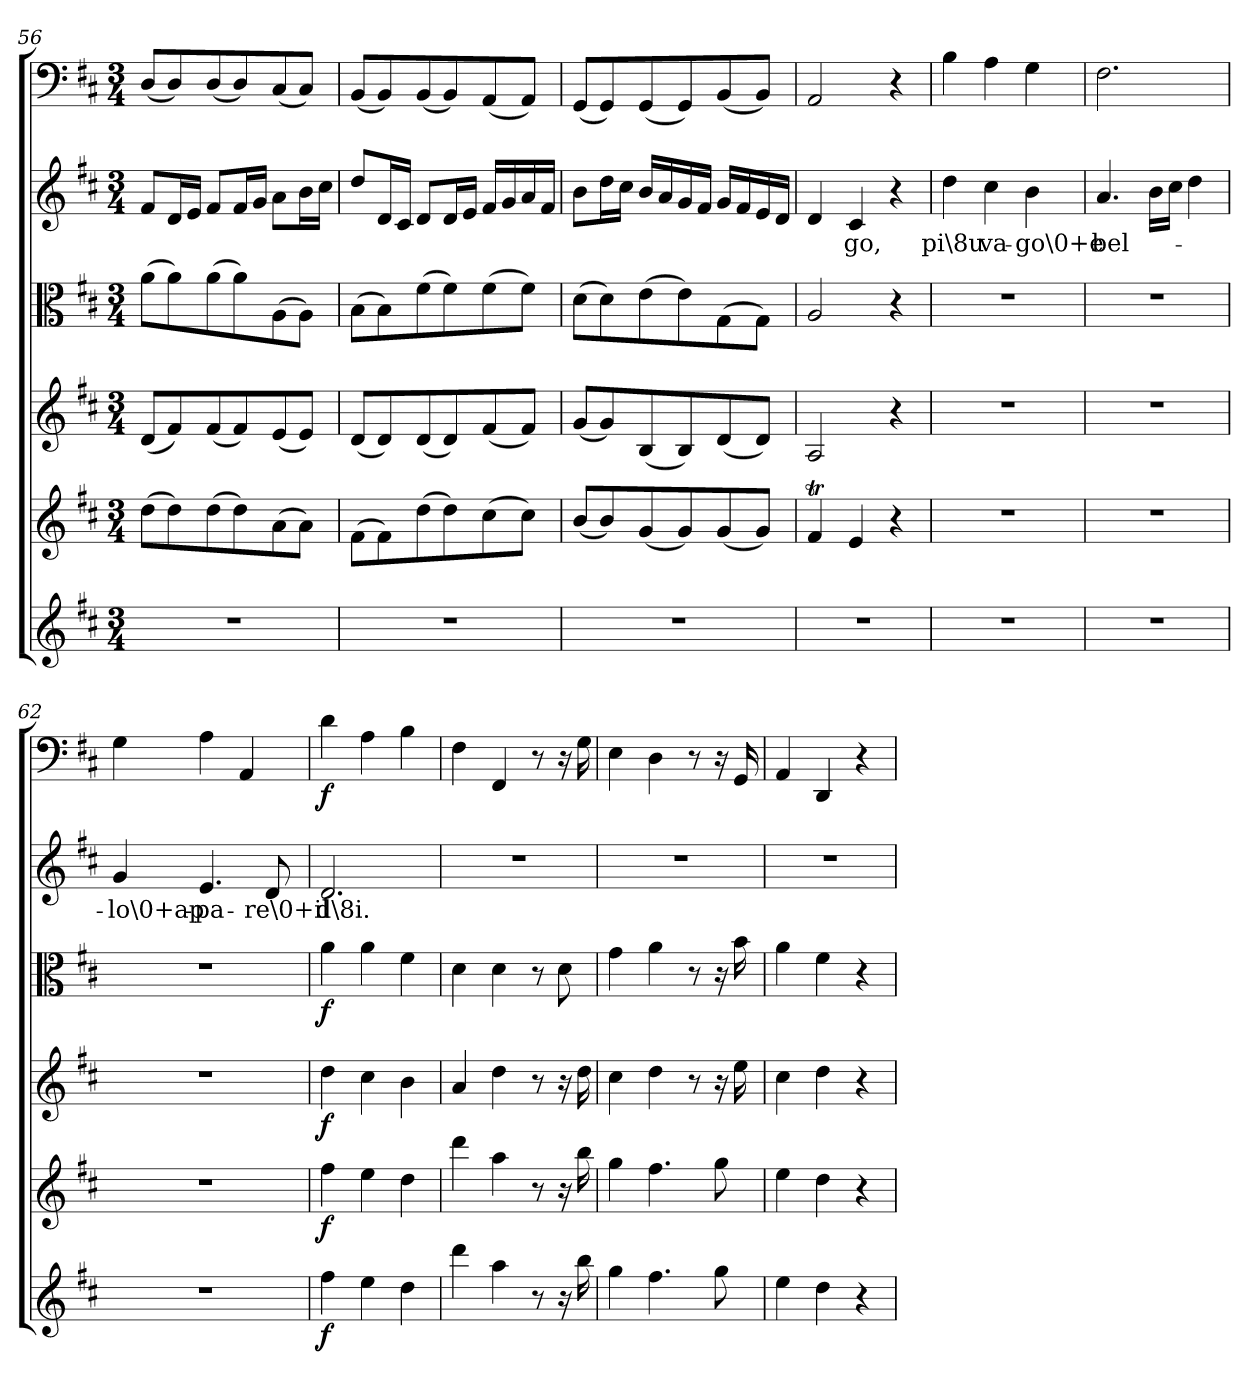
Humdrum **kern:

**kern	**dynam	**kern	**dynam	**kern	**dynam	**kern	**dynam	**kern	**text	**kern	**dynam
*part6	*part6	*part5	*part5	*part4	*part4	*part3	*part3	*part2	*part2	*part1	*part1
*staff6	*staff6	*staff5	*staff5	*staff4	*staff4	*staff3	*staff3	*staff2	*staff2	*staff1	*staff1
*clefG2	*	*clefG2	*	*clefG2	*	*clefC3	*	*clefG2	*	*clefF4	*
*k[f#c#]	*	*k[f#c#]	*	*k[f#c#]	*	*k[f#c#]	*	*k[f#c#]	*	*k[f#c#]	*
*D:	*	*D:	*	*D:	*	*D:	*	*D:	*	*D:	*
*M3/4	*	*M3/4	*	*M3/4	*	*M3/4	*	*M3/4	*	*M3/4	*
=56	=56	=56	=56	=56	=56	=56	=56	=56	=56	=56	=56
2.r	.	(8dd\L	.	(8d/L	.	(8a\L	.	8f#/L	.	(8D/L	.
.	.	8dd\)	.	8f#/)	.	8a\)	.	16d/L	.	8D/)	.
.	.	.	.	.	.	.	.	16e/JJ	.	.	.
.	.	(8dd\	.	(8f#/	.	(8a\	.	8f#/L	.	(8D/	.
.	.	8dd\)	.	8f#/)	.	8a\)	.	16f#/L	.	8D/)	.
.	.	.	.	.	.	.	.	16g/JJ	.	.	.
.	.	(8a\	.	(8e/	.	(8A\	.	8a\L	.	(8C#/	.
.	.	8a\J)	.	8e/J)	.	8A\J)	.	16b\L	.	8C#/J)	.
.	.	.	.	.	.	.	.	16cc#\JJ	.	.	.
=57	=57	=57	=57	=57	=57	=57	=57	=57	=57	=57	=57
2.r	.	(8f#\L	.	(8d/L	.	(8B\L	.	8dd/L	.	(8BB/L	.
.	.	8f#\)	.	8d/)	.	8B\)	.	16d/L	.	8BB/)	.
.	.	.	.	.	.	.	.	16c#/JJ	.	.	.
.	.	(8dd\	.	(8d/	.	(8f#\	.	8d/L	.	(8BB/	.
.	.	8dd\)	.	8d/)	.	8f#\)	.	16d/L	.	8BB/)	.
.	.	.	.	.	.	.	.	16e/JJ	.	.	.
.	.	(8cc#\	.	(8f#/	.	(8f#\	.	16f#/LL	.	(8AA/	.
.	.	.	.	.	.	.	.	16g/	.	.	.
.	.	8cc#\J)	.	8f#/J)	.	8f#\J)	.	16a/	.	8AA/J)	.
.	.	.	.	.	.	.	.	16f#/JJ	.	.	.
=58	=58	=58	=58	=58	=58	=58	=58	=58	=58	=58	=58
2.r	.	(8b/L	.	(8g/L	.	(8d\L	.	8b\L	.	(8GG/L	.
.	.	8b/)	.	8g/)	.	8d\)	.	16dd\L	.	8GG/)	.
.	.	.	.	.	.	.	.	16cc#\JJ	.	.	.
.	.	(8g/	.	(8B/	.	(8e\	.	16b/LL	.	(8GG/	.
.	.	.	.	.	.	.	.	16a/	.	.	.
.	.	8g/)	.	8B/)	.	8e\)	.	16g/	.	8GG/)	.
.	.	.	.	.	.	.	.	16f#/JJ	.	.	.
.	.	(8g/	.	(8d/	.	(8G\	.	16g/LL	.	(8BB/	.
.	.	.	.	.	.	.	.	16f#/	.	.	.
.	.	8g/J)	.	8d/J)	.	8G\J)	.	16e/	.	8BB/J)	.
.	.	.	.	.	.	.	.	16d/JJ	.	.	.
=59	=59	=59	=59	=59	=59	=59	=59	=59	=59	=59	=59
2.r	.	4f#t/	.	2A/	.	2A/	.	4d/	.	2AA/	.
.	.	4e/	.	.	.	.	.	4c#/	-go,	.	.
.	.	4r	.	4r	.	4r	.	4r	.	4r	.
=60	=60	=60	=60	=60	=60	=60	=60	=60	=60	=60	=60
2.r	.	2.r	.	2.r	.	2.r	.	4dd\	pi\8u	4B\	.
.	.	.	.	.	.	.	.	4cc#\	va-	4A\	.
.	.	.	.	.	.	.	.	4b\	-go\0+e	4G\	.
=61	=61	=61	=61	=61	=61	=61	=61	=61	=61	=61	=61
2.r	.	2.r	.	2.r	.	2.r	.	4.a/	bel-	2.F#\	.
.	.	.	.	.	.	.	.	16b\LL	.	.	.
.	.	.	.	.	.	.	.	16cc#\JJ	.	.	.
.	.	.	.	.	.	.	.	4dd\	.	.	.
=62	=62	=62	=62	=62	=62	=62	=62	=62	=62	=62	=62
2.r	.	2.r	.	2.r	.	2.r	.	4g/	-lo\0+ap-	4G\	.
.	.	.	.	.	.	.	.	4.e/	-pa-	4A\	.
.	.	.	.	.	.	.	.	.	.	4AA/	.
.	.	.	.	.	.	.	.	8d/	-re\0+il	.	.
=63	=63	=63	=63	=63	=63	=63	=63	=63	=63	=63	=63
4ff#\	f	4ff#\	f	4dd\	f	4a\	f	2.d/	d\8i.	4d\	f
4ee\	.	4ee\	.	4cc#\	.	4a\	.	.	.	4A\	.
4dd\	.	4dd\	.	4b\	.	4f#\	.	.	.	4B\	.
=64	=64	=64	=64	=64	=64	=64	=64	=64	=64	=64	=64
4ddd\	.	4ddd\	.	4a/	.	4d\	.	2.r	.	4F#\	.
4aa\	.	4aa\	.	4dd\	.	4d\	.	.	.	4FF#/	.
8r	.	8r	.	8r	.	8r	.	.	.	8r	.
16r	.	16r	.	16r	.	8d\	.	.	.	16r	.
16bb\	.	16bb\	.	16dd\	.	.	.	.	.	16G\	.
=65	=65	=65	=65	=65	=65	=65	=65	=65	=65	=65	=65
4gg\	.	4gg\	.	4cc#\	.	4g\	.	2.r	.	4E\	.
4.ff#\	.	4.ff#\	.	4dd\	.	4a\	.	.	.	4D\	.
.	.	.	.	8r	.	8r	.	.	.	8r	.
8gg\	.	8gg\	.	16r	.	16r	.	.	.	16r	.
.	.	.	.	16ee\	.	16b\	.	.	.	16GG/	.
=66	=66	=66	=66	=66	=66	=66	=66	=66	=66	=66	=66
4ee\	.	4ee\	.	4cc#\	.	4a\	.	2.r	.	4AA/	.
4dd\	.	4dd\	.	4dd\	.	4f#\	.	.	.	4DD/	.
4r	.	4r	.	4r	.	4r	.	.	.	4r	.
=	=	=	=	=	=	=	=	=	=	=	=
*-	*-	*-	*-	*-	*-	*-	*-	*-	*-	*-	*-
